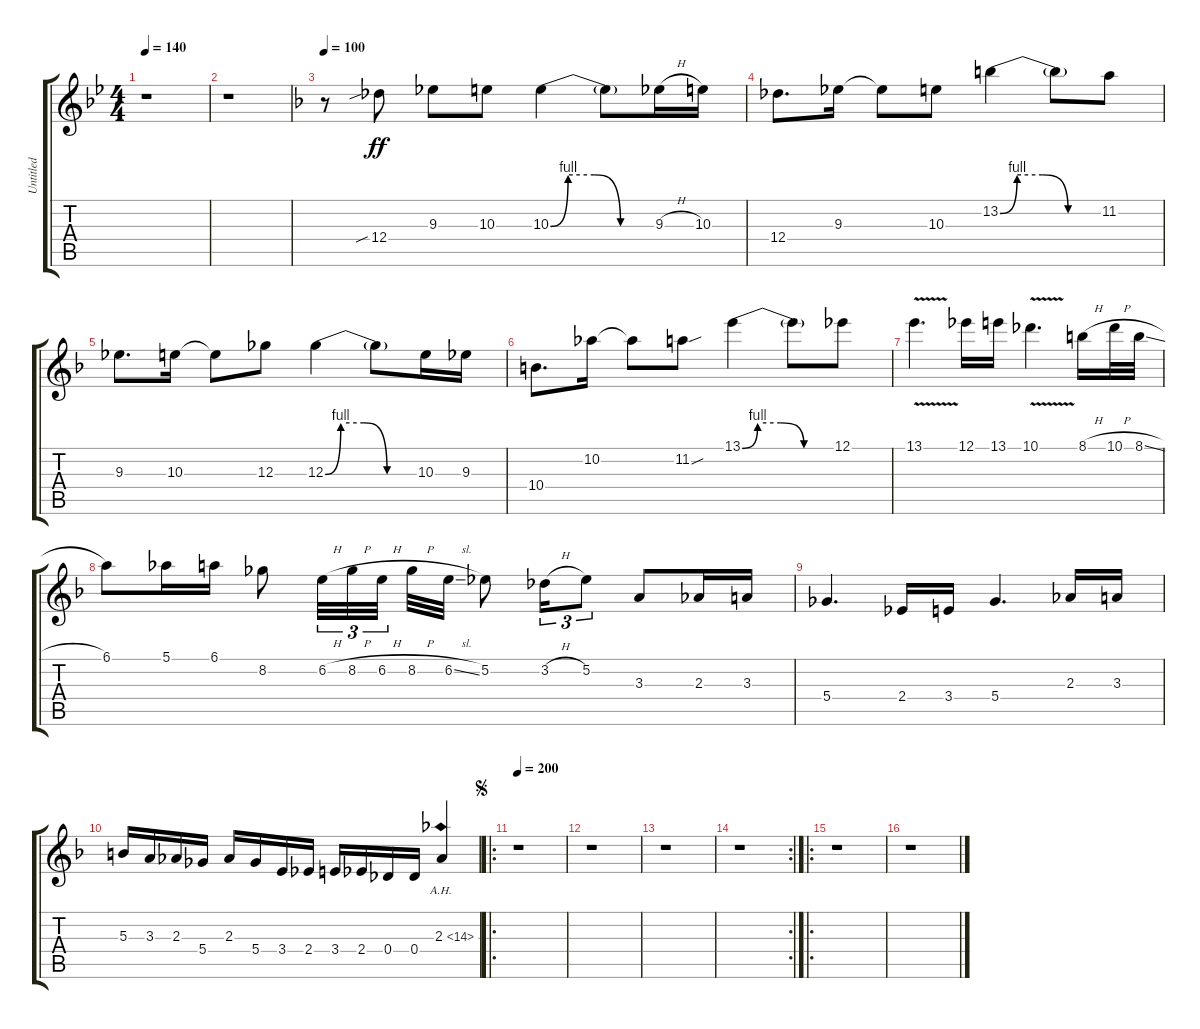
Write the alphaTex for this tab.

\track ("Untitled" "Untitled") {instrument distortionguitar}
\staff {score tabs}
\tuning (Eb4 Bb3 Gb3 Db3 Ab2 Eb2) {hide}
\ts (4 4)
\tempo 140
\clef g2
\ks bb
r.1{dy f} |
r.1 |
\tempo 100
\ks f
r.8 12.4{sib}.8{dy ff} 9.3.8 10.3.8 10.3{be (custom 0 0 10 4 25 4 40 0 60 0)}.4 10.3{t}.8 9.3{h}.16 10.3.16 |
12.4.8{d} 9.3.16 9.3{t}.8 10.3.8 13.2{be (custom 0 0 10 4 25 4 40 0 60 0)}.4 13.2{t}.8 11.2.8 |
9.3.8{d} 10.3.16 10.3{t}.8 12.3.8 12.3{be (custom 0 0 10 4 25 4 40 0 60 0)}.4 12.3{t}.8 10.3.16 9.3.16 |
10.4.8{d} 10.2.16 10.2{t}.8 11.2{sou}.8 13.1{be (custom 0 0 10 4 25 4 40 0 60 0)}.4 13.1{t}.8 12.1.8 |
13.1{v}.4{d} 12.1.16 13.1.16 10.1{v}.4{d} 8.1{h}.16 10.1{h}.32 8.1{sl}.32 |
6.1.8 5.1.16 6.1.16 8.2.8 6.2{h}.32{tu (3 2)} 8.2{h}.32{tu (3 2)} 6.2{h}.32{tu (3 2) beam splitsecondary} 8.2{h}.32 6.2{sl}.32 5.2.8 3.2{h}.16{tu (3 2)} 5.2.8{tu (3 2)} 3.3.8 2.3.16 3.3.16 |
5.4.4{d} 2.4.16 3.4.16 5.4.4{d} 2.3.16 3.3.16 |
5.3.16 3.3.16 2.3.16 5.4.16 2.3.16 5.4.16 3.4.16 2.4.16 3.4.16 2.4.16 0.4.16 0.4.16 2.3{ah 12}.4 |
\ro
\jump segno
\tempo 200
r.1 |
r.1 |
r.1 |
\rc 2
r.1 |
\ro
r.1 |
r.1
